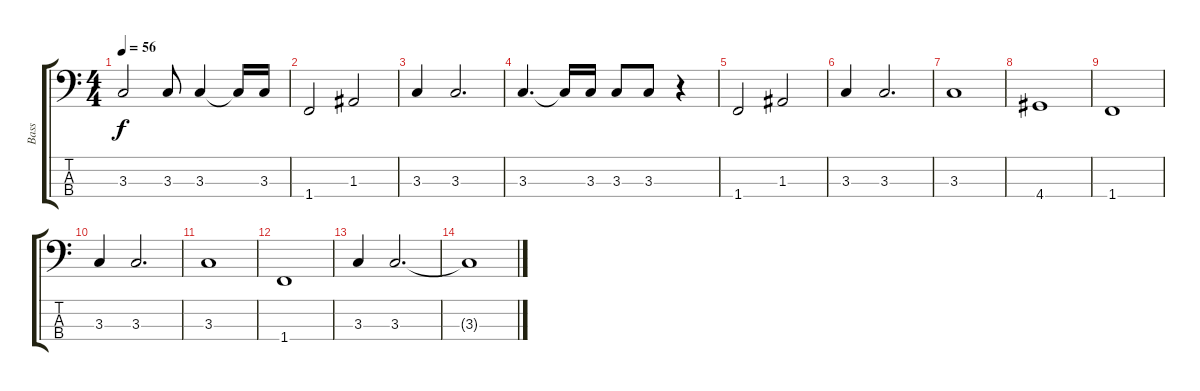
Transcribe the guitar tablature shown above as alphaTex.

\track ("Bass" "Bass") {instrument electricbassfinger}
\staff {score tabs}
\tuning (G2 D2 A1 E1) {hide}
\ts (4 4)
\tempo 56
\clef f4
\ks c
3.3.2{dy f} 3.3.8 3.3.4 3.3{t}.16 3.3.16 |
1.4.2 1.3.2 |
3.3.4 3.3.2{d} |
3.3.4{d} 3.3{t}.16 3.3.16 3.3.8 3.3.8 r.4 |
1.4.2 1.3.2 |
3.3.4 3.3.2{d} |
3.3.1 |
4.4.1 |
1.4.1 |
3.3.4 3.3.2{d} |
3.3.1 |
1.4.1 |
3.3.4 3.3.2{d} |
3.3{t}.1
